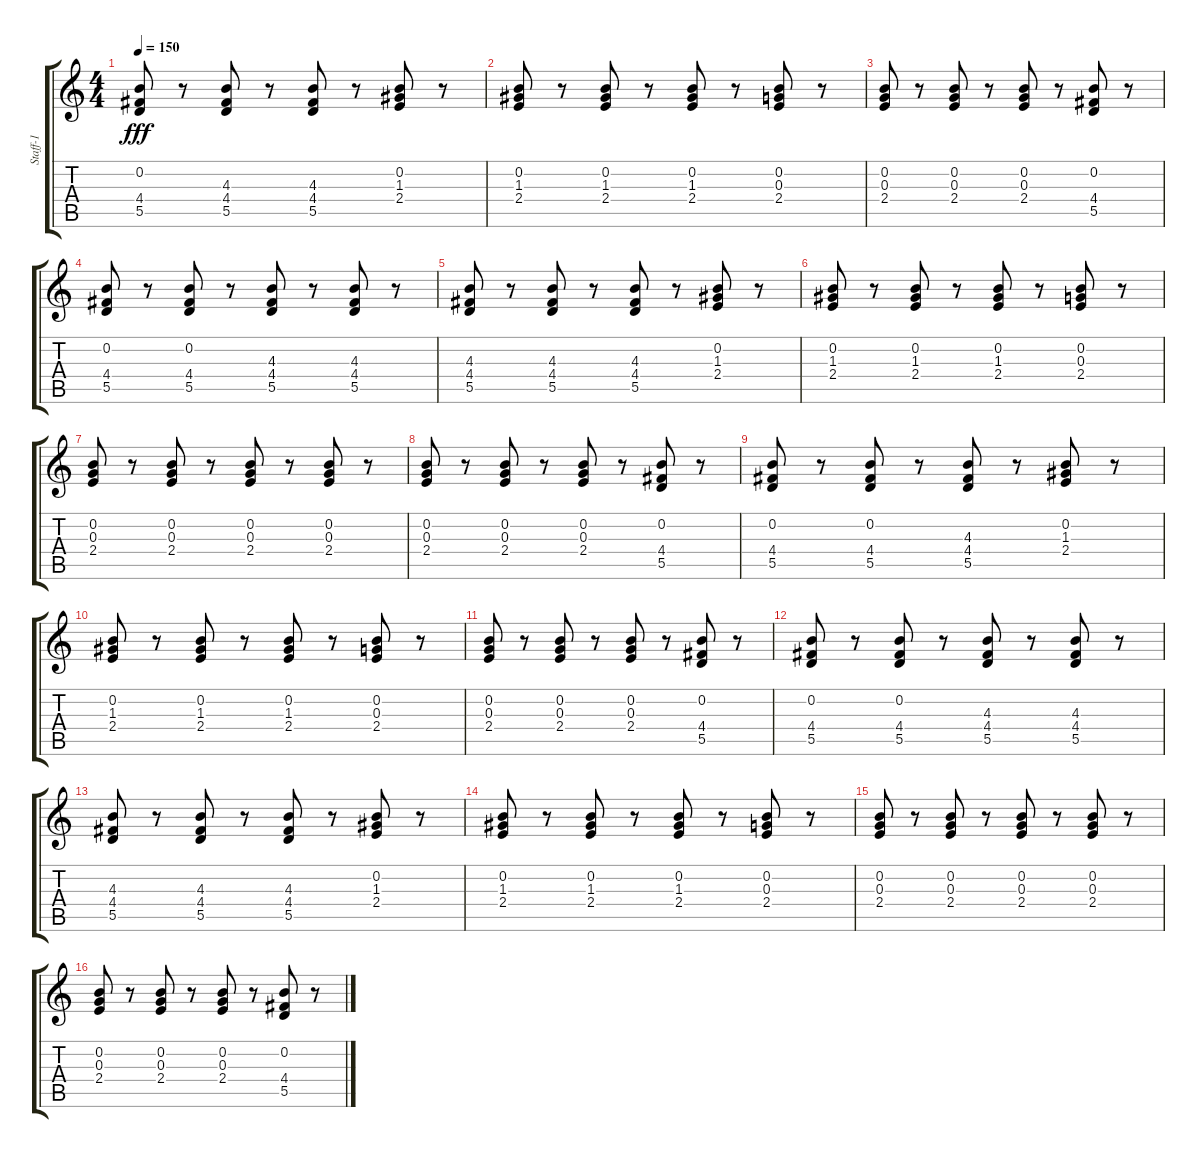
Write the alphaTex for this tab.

\track ("Staff-1" "Staff-1") {instrument overdrivenguitar}
\staff {score tabs}
\tuning (E4 B3 G3 D3 A2 E2) {hide}
\ts (4 4)
\tempo 150
\clef g2
\ks c
(0.2 4.4 5.5).8{dy fff} r.8 (4.3 4.4 5.5).8 r.8 (4.3 4.4 5.5).8 r.8 (0.2 1.3 2.4).8 r.8 |
(0.2 1.3 2.4).8 r.8 (0.2 1.3 2.4).8 r.8 (0.2 1.3 2.4).8 r.8 (0.2 0.3 2.4).8 r.8 |
(0.2 0.3 2.4).8 r.8 (0.2 0.3 2.4).8 r.8 (0.2 0.3 2.4).8 r.8 (0.2 4.4 5.5).8 r.8 |
(0.2 4.4 5.5).8 r.8 (0.2 4.4 5.5).8 r.8 (4.3 4.4 5.5).8 r.8 (4.3 4.4 5.5).8 r.8 |
(4.3 4.4 5.5).8 r.8 (4.3 4.4 5.5).8 r.8 (4.3 4.4 5.5).8 r.8 (0.2 1.3 2.4).8 r.8 |
(0.2 1.3 2.4).8 r.8 (0.2 1.3 2.4).8 r.8 (0.2 1.3 2.4).8 r.8 (0.2 0.3 2.4).8 r.8 |
(0.2 0.3 2.4).8 r.8 (0.2 0.3 2.4).8 r.8 (0.2 0.3 2.4).8 r.8 (0.2 0.3 2.4).8 r.8 |
(0.2 0.3 2.4).8 r.8 (0.2 0.3 2.4).8 r.8 (0.2 0.3 2.4).8 r.8 (0.2 4.4 5.5).8 r.8 |
(0.2 4.4 5.5).8 r.8 (0.2 4.4 5.5).8 r.8 (4.3 4.4 5.5).8 r.8 (0.2 1.3 2.4).8 r.8 |
(0.2 1.3 2.4).8 r.8 (0.2 1.3 2.4).8 r.8 (0.2 1.3 2.4).8 r.8 (0.2 0.3 2.4).8 r.8 |
(0.2 0.3 2.4).8 r.8 (0.2 0.3 2.4).8 r.8 (0.2 0.3 2.4).8 r.8 (0.2 4.4 5.5).8 r.8 |
(0.2 4.4 5.5).8 r.8 (0.2 4.4 5.5).8 r.8 (4.3 4.4 5.5).8 r.8 (4.3 4.4 5.5).8 r.8 |
(4.3 4.4 5.5).8 r.8 (4.3 4.4 5.5).8 r.8 (4.3 4.4 5.5).8 r.8 (0.2 1.3 2.4).8 r.8 |
(0.2 1.3 2.4).8 r.8 (0.2 1.3 2.4).8 r.8 (0.2 1.3 2.4).8 r.8 (0.2 0.3 2.4).8 r.8 |
(0.2 0.3 2.4).8 r.8 (0.2 0.3 2.4).8 r.8 (0.2 0.3 2.4).8 r.8 (0.2 0.3 2.4).8 r.8 |
(0.2 0.3 2.4).8 r.8 (0.2 0.3 2.4).8 r.8 (0.2 0.3 2.4).8 r.8 (0.2 4.4 5.5).8 r.8
